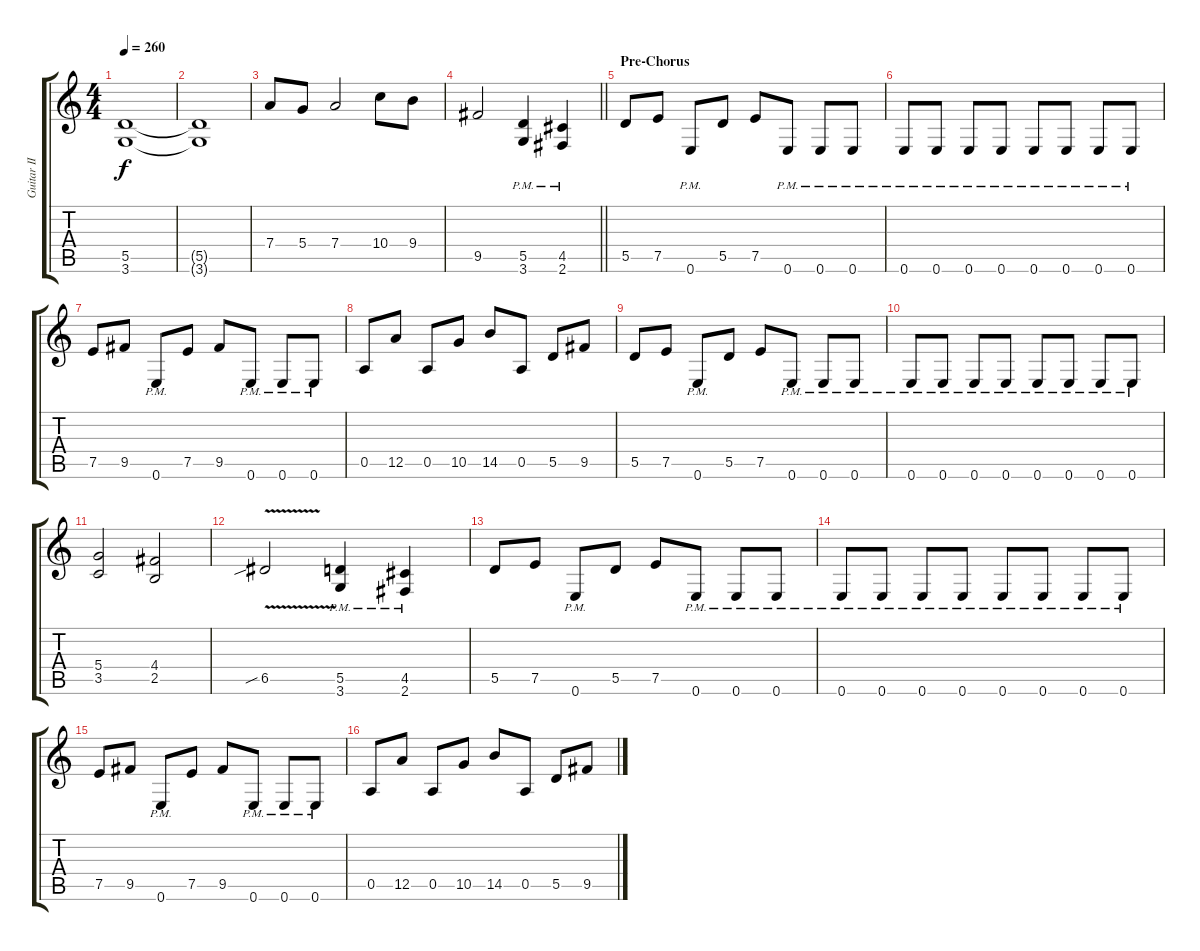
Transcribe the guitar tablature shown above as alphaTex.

\track ("Guitar II" "Guitar II") {instrument overdrivenguitar}
\staff {score tabs}
\tuning (E4 B3 G3 D3 A2 E2) {hide}
\ts (4 4)
\tempo 260
\clef g2
\ks c
(5.5 3.6).1{dy f} |
(5.5{t} 3.6{t}).1 |
7.4.8 5.4.8 7.4.2 10.4.8 9.4.8 |
\barLineRight lightlight
9.5.2 (5.5{pm} 3.6{pm}).4 (4.5{pm} 2.6{pm}).4 |
\section ("" "Pre-Chorus")
5.5.8 7.5.8 0.6{pm}.8 5.5.8 7.5.8 0.6{pm}.8 0.6{pm}.8 0.6{pm}.8 |
0.6{pm}.8 0.6{pm}.8 0.6{pm}.8 0.6{pm}.8 0.6{pm}.8 0.6{pm}.8 0.6{pm}.8 0.6{pm}.8 |
7.5.8 9.5.8 0.6{pm}.8 7.5.8 9.5.8 0.6{pm}.8 0.6{pm}.8 0.6{pm}.8 |
0.5.8 12.5.8 0.5.8 10.5.8 14.5.8 0.5.8 5.5.8 9.5.8 |
5.5.8 7.5.8 0.6{pm}.8 5.5.8 7.5.8 0.6{pm}.8 0.6{pm}.8 0.6{pm}.8 |
0.6{pm}.8 0.6{pm}.8 0.6{pm}.8 0.6{pm}.8 0.6{pm}.8 0.6{pm}.8 0.6{pm}.8 0.6{pm}.8 |
(5.4 3.5).2 (4.4 2.5).2 |
6.5{v sib}.2 (5.5{pm} 3.6{pm}).4 (4.5{pm} 2.6{pm}).4 |
5.5.8 7.5.8 0.6{pm}.8 5.5.8 7.5.8 0.6{pm}.8 0.6{pm}.8 0.6{pm}.8 |
0.6{pm}.8 0.6{pm}.8 0.6{pm}.8 0.6{pm}.8 0.6{pm}.8 0.6{pm}.8 0.6{pm}.8 0.6{pm}.8 |
7.5.8 9.5.8 0.6{pm}.8 7.5.8 9.5.8 0.6{pm}.8 0.6{pm}.8 0.6{pm}.8 |
0.5.8 12.5.8 0.5.8 10.5.8 14.5.8 0.5.8 5.5.8 9.5.8
